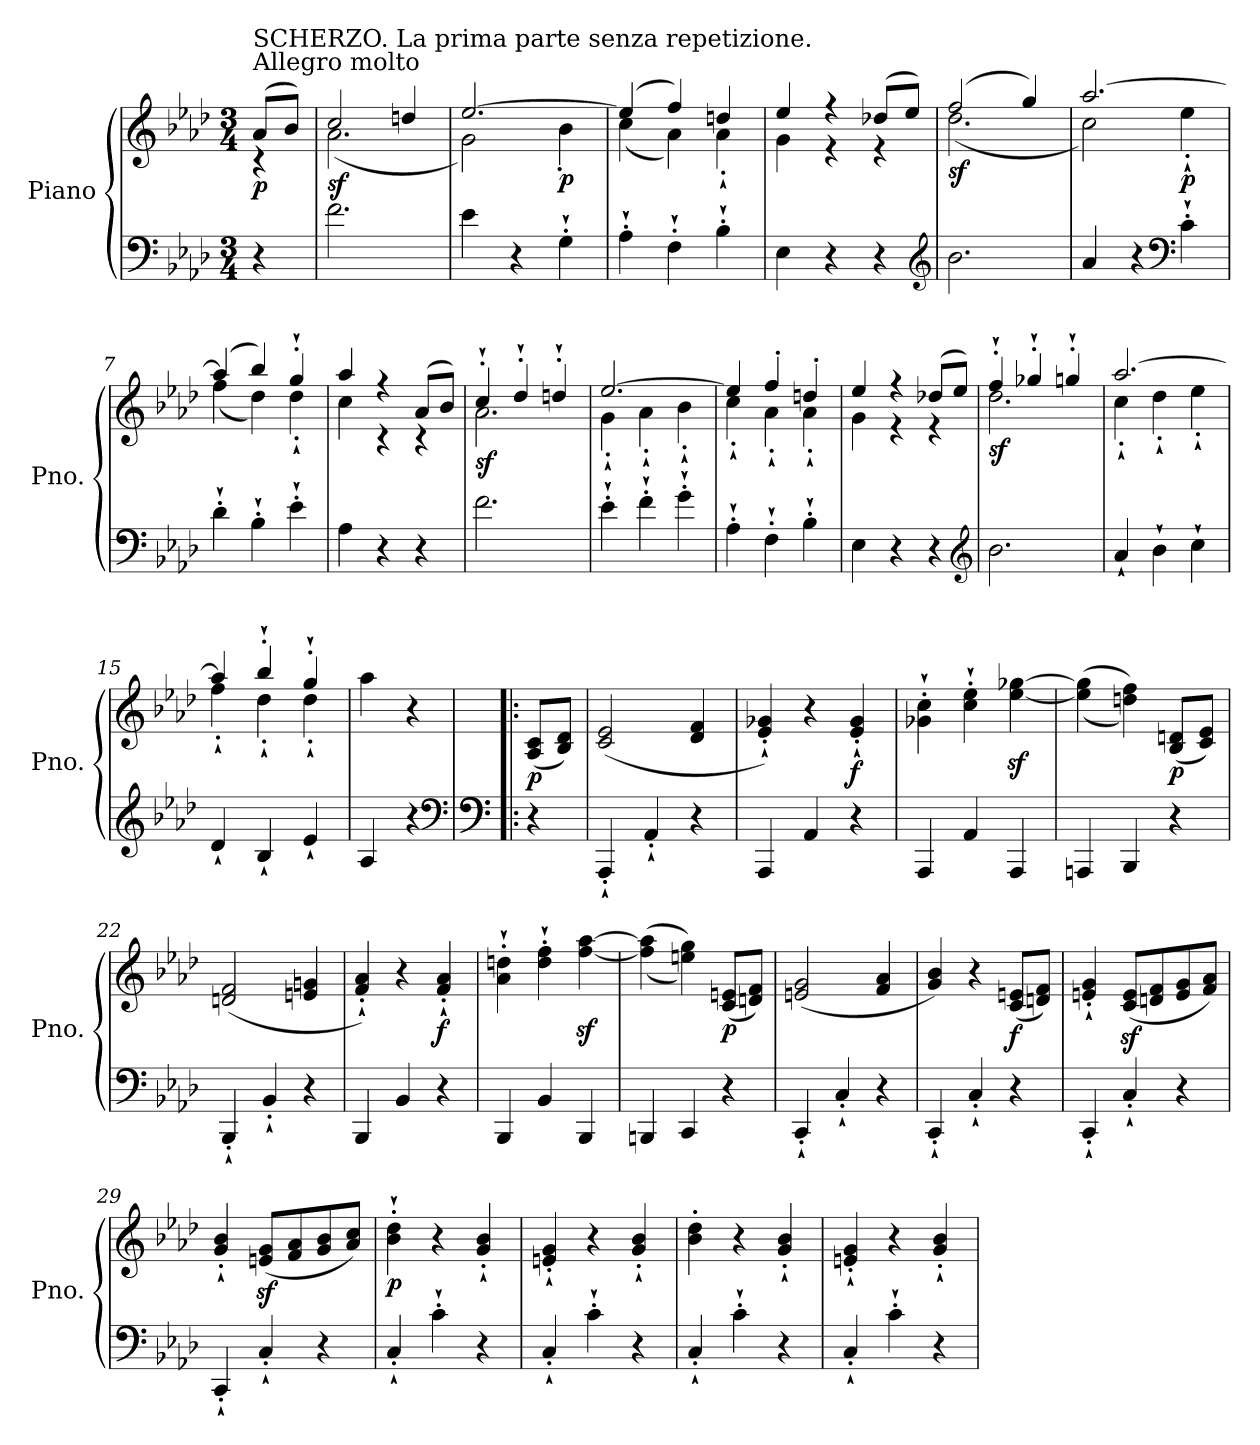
**kern	**kern	**dynam
*part1	*part1	*part1
*staff2	*staff1	*staff1/2
*I"Piano	*	*
*I'Pno.	*	*
*clefF4	*clefG2	*
*k[b-e-a-d-]	*k[b-e-a-d-]	*
*A-:	*A-:	*
*M3/4	*M3/4	*
=	=	=
*	*^	*
!	!LO:TX:a:t=SCHERZO. La prima parte senza repetizione.\nAllegro molto	!	!
!	!	!	!LO:DY:b
4r	(8a-/L	4rc	p
.	8b-/J)	.	.
=1	=1	=1	=1
!	!	!	!LO:DY:b
2.f\	2cc/	(2.a-\	sf
.	4ddn/	.	.
=2	=2	=2	=2
4e-\	[2.ee-/	2g\)	.
4r	.	.	.
!	!	!	!LO:DY:b
4G`'\	.	4b-'\	p
=3	=3	=3	=3
4A-`'\	(4ee-/]	(4cc\	.
4F`'\	4ff/)	4a-\)	.
4B-`'\	4ddn/	4a-`'\	.
=4	=4	=4	=4
4E-\	4ee-/	4g\	.
4r	4rff	4re	.
4r	(8dd-X/L	4re	.
.	8ee-/J)	.	.
*clefG2	*	*	*
=5	=5	=5	=5
!	!	!	!LO:DY:b
2.b-\	(2ff/	(2.dd-\	sf
.	4gg/)	.	.
=6	=6	=6	=6
4a-/	[2.aa-/	2cc\)	.
4r	.	.	.
*clefF4	*	*	*
!	!	!	!LO:DY:b
4c`'\	.	4ee-`'\	p
=7	=7	=7	=7
4d-`'\	(4aa-/]	(4ff\	.
4B-`'\	4bb-/)	4dd-\)	.
4e-`'\	4gg`'/	4dd-`'\	.
=8	=8	=8	=8
4A-\	4aa-/	4cc\	.
4r	4rff	4rc	.
4r	(8a-/L	4rc	.
.	8b-/J)	.	.
!!LO:LB:g=z	!!
=9	=9	=9	=9
!	!	!	!LO:DY:b
2.f\	4cc`'/	2.a-\	sf
.	4dd-`'/	.	.
.	4ddn`'/	.	.
=10	=10	=10	=10
4e-`'\	[2.ee-/	4g`'\	.
4f`'\	.	4a-`'\	.
4g`'\	.	4b-`'\	.
=11	=11	=11	=11
4A-`'\	4ee-/]	4cc`'\	.
4F`'\	4ff'/	4a-`'\	.
4B-`'\	4ddn'/	4a-`'\	.
=12	=12	=12	=12
4E-\	4ee-/	4g\	.
4r	4rff	4re	.
4r	(8dd-X/L	4re	.
.	8ee-/J)	.	.
*clefG2	*	*	*
=13	=13	=13	=13
!	!	!	!LO:DY:b
2.b-\	4ff`'/	2.dd-\	sf
.	4gg-X`'/	.	.
.	4ggn`'/	.	.
=14	=14	=14	=14
4a-`/	[2.aa-/	4cc`'\	.
4b-`\	.	4dd-`'\	.
4cc`\	.	4ee-`'\	.
=15	=15	=15	=15
4d-`/	4aa-/]	4ff`'\	.
4B-`/	4bb-`'/	4dd-`'\	.
4e-`/	4gg`'/	4dd-`'\	.
*	*v	*v	*
=16	=16	=16
4A-/	4aa-\	.
4r	4r	.
*clefF4	*	*
!!LO:LB:g=z
=17!|:	=17!|:	=17!|:
*clefF4	*	*
!	!	!LO:DY:b
4r	(8A-/ 8c/L	p
.	8B-/ 8d-/J)	.
=18	=18	=18
4AAA-`'/	(2c/ 2e-/	.
4AA-`'/	.	.
4r	4d-/ 4f/	.
=19	=19	=19
4AAA-/	4e-/`' 4g-X/`')	.
4AA-/	4r	.
!	!	!LO:DY:b
4r	4e-/`' 4g-/`'	f
=20	=20	=20
4AAA-/	4g-X\`' 4cc\`'	.
4AA-/	4cc\`' 4ee-\`'	.
4AAA-/	[4ee-\z< [4gg-X\z<	.
=21	=21	=21
4AAAn/	((4ee-\] 4gg-\]	.
4BBB-/	4ddn\ 4ff\))	.
!	!	!LO:DY:b
4r	(8B-/ 8dn/L	p
.	8c/ 8e-/J)	.
=22	=22	=22
4BBB-`'/	(2dn/ 2f/	.
4BB-`'/	.	.
4r	4en/ 4gn/	.
=23	=23	=23
4BBB-/	4f/`' 4a-/`')	.
4BB-/	4r	.
!	!	!LO:DY:b
4r	4f/`' 4a-/`'	f
=24	=24	=24
4BBB-/	4a-\`' 4ddn\`'	.
4BB-/	4dd\`' 4ff\`'	.
4BBB-/	[4ff\z< [4aa-\z<	.
=25	=25	=25
4BBBn/	((4ff\] 4aa-\]	.
4CC/	4een\ 4gg\))	.
!	!	!LO:DY:b
4r	(8c/ 8en/L	p
.	8dn/ 8f/J)	.
!!LO:LB:g=z
=26	=26	=26
4CC`'/	(2en/ 2g/	.
4C`'/	.	.
4r	4f/ 4a-/	.
=27	=27	=27
4CC`'/	4g/ 4b-/)	.
4C`'/	4r	.
!	!	!LO:DY:b
4r	(8c/ 8en/L	f
.	8dn/ 8f/J)	.
=28	=28	=28
4CC`'/	4en/`' 4g/`'	.
4C`'/	(8c/z< 8e/z<L	.
.	8dn/ 8f/	.
4r	8e/ 8g/	.
.	8f/ 8a-/J)	.
=29	=29	=29
4CC`'/	4g/`' 4b-/`'	.
4C`'/	(8en/z< 8g/z<L	.
.	8f/ 8a-/	.
4r	8g/ 8b-/	.
.	8a-/ 8cc/J)	.
=30	=30	=30
!	!	!LO:DY:b
4C`'/	4b-\`' 4dd-\`'	p
4c`'\	4r	.
4r	4g/`' 4b-/`'	.
!!LO:LB:g=z
=31	=31	=31
4C`'/	4en/`' 4g/`'	.
4c`'\	4r	.
4r	4g/`' 4b-/`'	.
=32	=32	=32
4C`'/	4b-\' 4dd-\'	.
4c`'\	4r	.
4r	4g/`' 4b-/`'	.
=33	=33	=33
4C`'/	4en/`' 4g/`'	.
4c`'\	4r	.
4r	4g/`' 4b-/`'	.
=	=	=
*-	*-	*-
